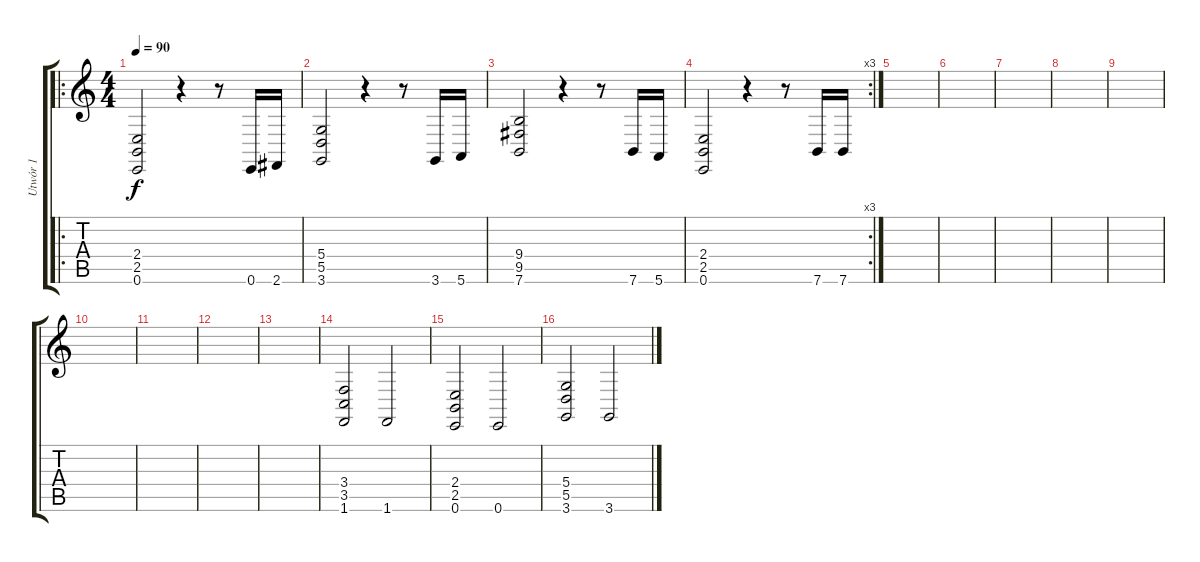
\track ("Utwór 1" "Utwór 1") {instrument acousticgrandpiano}
\staff {score tabs}
\tuning (E4 B3 G3 D3 A2 E2) {hide}
\ro
\ts (4 4)
\tempo 90
\clef g2
\ks c
(2.4 2.5 0.6).2{dy f} r.4 r.8 0.6.16 2.6.16 |
(5.4 5.5 3.6).2 r.4 r.8 3.6.16 5.6.16 |
(9.4 9.5 7.6).2 r.4 r.8 7.6.16 5.6.16 |
\rc 3
(2.4 2.5 0.6).2 r.4 r.8 7.6.16 7.6.16 |
|
|
|
|
|
|
|
|
|
(3.4 3.5 1.6).2 1.6.2 |
(2.4 2.5 0.6).2 0.6.2 |
(5.4 5.5 3.6).2 3.6.2
